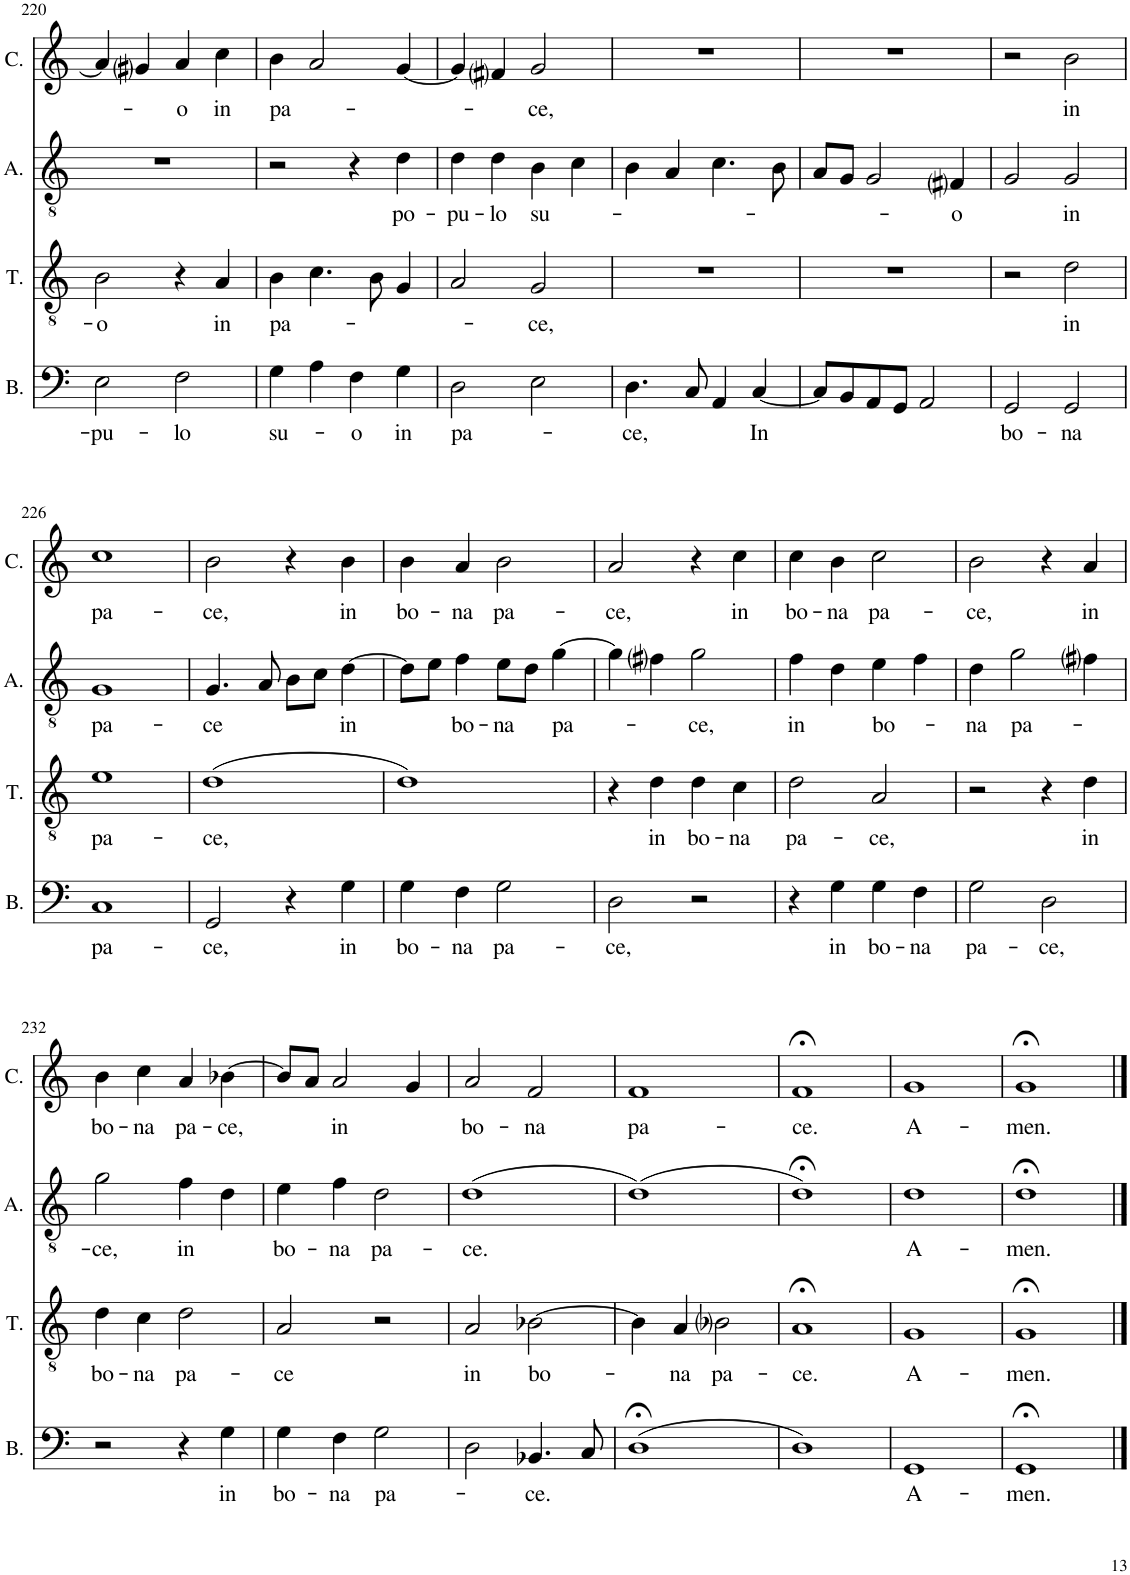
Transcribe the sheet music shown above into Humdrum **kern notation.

**kern	**text	**kern	**text	**kern	**text	**kern	**text
*part4	*part4	*part3	*part3	*part2	*part2	*part1	*part1
*staff4	*staff4	*staff3	*staff3	*staff2	*staff2	*staff1	*staff1
*I"Bassus	*	*I"Tenor	*	*I"Altus	*	*I"Cantus	*
*I'B.	*	*I'T.	*	*I'A.	*	*I'C.	*
!!LO:PB:g=z
*clefF4	*	*clefGv2	*	*clefGv2	*	*clefG2	*
*k[]	*	*k[]	*	*k[]	*	*k[]	*
*M2/2	*	*M2/2	*	*M2/2	*	*M2/2	*
*met(c|)	*	*met(c|)	*	*met(c|)	*	*met(c|)	*
=220	=220	=220	=220	=220	=220	=220	=220
!	!LO:LY:b	!	!LO:LY:b	!	!	!	!
2E\	-pu-	2B\	-o	1r	.	4a/]	.
.	.	.	.	.	.	4g#i/	.
!	!LO:LY:b	!	!	!	!	!	!LO:LY:b
2F\	-lo	4r	.	.	.	4a/	-o
!	!	!	!LO:LY:b	!	!	!	!LO:LY:b
.	.	4A/	in	.	.	4cc\	in
=221	=221	=221	=221	=221	=221	=221	=221
!	!LO:LY:b	!	!LO:LY:b	!	!	!	!LO:LY:b
4G\	su-	4B\	pa-	2r	.	4b\	pa-
4A\	.	4.c\	.	.	.	2a/	.
!	!LO:LY:b	!	!	!	!	!	!
4F\	-o	.	.	4r	.	.	.
.	.	8B\	.	.	.	.	.
!	!LO:LY:b	!	!	!	!LO:LY:b	!	!
4G\	in	4G/	.	4d\	po-	[4g/	.
=222	=222	=222	=222	=222	=222	=222	=222
!	!LO:LY:b	!	!	!	!LO:LY:b	!	!
2D\	pa-	2A/	.	4d\	-pu-	4g/]	.
!	!	!	!	!	!LO:LY:b	!	!
.	.	.	.	4d\	-lo	4f#i/	.
!	!	!	!LO:LY:b	!	!LO:LY:b	!	!LO:LY:b
2E\	.	2G/	-ce,	4B\	su-	2g/	-ce,
.	.	.	.	4c\	.	.	.
=223	=223	=223	=223	=223	=223	=223	=223
!	!LO:LY:b	!	!	!	!	!	!
4.D\	-ce,	1r	.	4B\	.	1r	.
.	.	.	.	4A/	.	.	.
8C/	.	.	.	.	.	.	.
4AA/	.	.	.	4.c\	.	.	.
!	!LO:LY:b	!	!	!	!	!	!
[4C/	In	.	.	.	.	.	.
.	.	.	.	8B\	.	.	.
=224	=224	=224	=224	=224	=224	=224	=224
8C/L]	.	1r	.	8A/L	.	1r	.
8BB/	.	.	.	8G/J	.	.	.
8AA/	.	.	.	2G/	.	.	.
8GG/J	.	.	.	.	.	.	.
2AA/	.	.	.	.	.	.	.
!	!	!	!	!	!LO:LY:b	!	!
.	.	.	.	4F#i/	-o	.	.
=225	=225	=225	=225	=225	=225	=225	=225
!	!LO:LY:b	!	!	!	!	!	!
2GG/	bo-	2r	.	2G/	.	2r	.
!	!LO:LY:b	!	!LO:LY:b	!	!LO:LY:b	!	!LO:LY:b
2GG/	-na	2d\	in	2G/	in	2b\	in
!!LO:LB:g=z
=226	=226	=226	=226	=226	=226	=226	=226
!	!LO:LY:b	!	!LO:LY:b	!	!LO:LY:b	!	!LO:LY:b
1C	pa-	1e	pa-	1G	pa-	1cc	pa-
=227	=227	=227	=227	=227	=227	=227	=227
!	!LO:LY:b	!	!LO:LY:b	!	!LO:LY:b	!	!LO:LY:b
2GG/	-ce,	(1d	-ce,	4.G/	-ce	2b\	-ce,
.	.	.	.	8A/	.	.	.
4r	.	.	.	8B\L	.	4r	.
.	.	.	.	8c\J	.	.	.
!	!LO:LY:b	!	!	!	!LO:LY:b	!	!LO:LY:b
4G\	in	.	.	[4d\	in	4b\	in
=228	=228	=228	=228	=228	=228	=228	=228
!	!LO:LY:b	!	!	!	!	!	!LO:LY:b
4G\	bo-	1d)	.	8d\L]	.	4b\	bo-
.	.	.	.	8e\J	.	.	.
!	!LO:LY:b	!	!	!	!LO:LY:b	!	!LO:LY:b
4F\	-na	.	.	4f\	bo-	4a/	-na
!	!LO:LY:b	!	!	!	!LO:LY:b	!	!LO:LY:b
2G\	pa-	.	.	8e\L	-na	2b\	pa-
.	.	.	.	8d\J	.	.	.
!	!	!	!	!	!LO:LY:b	!	!
.	.	.	.	[4g\	pa-	.	.
=229	=229	=229	=229	=229	=229	=229	=229
!	!LO:LY:b	!	!	!	!	!	!LO:LY:b
2D\	-ce,	4r	.	4g\]	.	2a/	-ce,
!	!	!	!LO:LY:b	!	!	!	!
.	.	4d\	in	4f#i\	.	.	.
!	!	!	!LO:LY:b	!	!LO:LY:b	!	!
2r	.	4d\	bo-	2g\	-ce,	4r	.
!	!	!	!LO:LY:b	!	!	!	!LO:LY:b
.	.	4c\	-na	.	.	4cc\	in
=230	=230	=230	=230	=230	=230	=230	=230
!	!	!	!LO:LY:b	!	!LO:LY:b	!	!LO:LY:b
4r	.	2d\	pa-	4f\	in	4cc\	bo-
!	!LO:LY:b	!	!	!	!	!	!LO:LY:b
4G\	in	.	.	4d\	.	4b\	-na
!	!LO:LY:b	!	!LO:LY:b	!	!LO:LY:b	!	!LO:LY:b
4G\	bo-	2A/	-ce,	4e\	bo-	2cc\	pa-
!	!LO:LY:b	!	!	!	!	!	!
4F\	-na	.	.	4f\	.	.	.
=231	=231	=231	=231	=231	=231	=231	=231
!	!LO:LY:b	!	!	!	!LO:LY:b	!	!LO:LY:b
2G\	pa-	2r	.	4d\	-na	2b\	-ce,
!	!	!	!	!	!LO:LY:b	!	!
.	.	.	.	2g\	pa-	.	.
!	!LO:LY:b	!	!	!	!	!	!
2D\	-ce,	4r	.	.	.	4r	.
!	!	!	!LO:LY:b	!	!	!	!LO:LY:b
.	.	4d\	in	4f#i\	.	4a/	in
!!LO:LB:g=z
=232	=232	=232	=232	=232	=232	=232	=232
!	!	!	!LO:LY:b	!	!LO:LY:b	!	!LO:LY:b
2r	.	4d\	bo-	2g\	-ce,	4b\	bo-
!	!	!	!LO:LY:b	!	!	!	!LO:LY:b
.	.	4c\	-na	.	.	4cc\	-na
!	!	!	!LO:LY:b	!	!LO:LY:b	!	!LO:LY:b
4r	.	2d\	pa-	4f\	in	4a/	pa-
!	!LO:LY:b	!	!	!	!	!	!LO:LY:b
4G\	in	.	.	4d\	.	[4b-X\	-ce,
=233	=233	=233	=233	=233	=233	=233	=233
!	!LO:LY:b	!	!LO:LY:b	!	!LO:LY:b	!	!
4G\	bo-	2A/	-ce	4e\	bo-	8b-/L]	.
.	.	.	.	.	.	8a/J	.
!	!LO:LY:b	!	!	!	!LO:LY:b	!	!LO:LY:b
4F\	-na	.	.	4f\	-na	2a/	in
!	!LO:LY:b	!	!	!	!LO:LY:b	!	!
2G\	pa-	2r	.	2d\	pa-	.	.
.	.	.	.	.	.	4g/	.
=234	=234	=234	=234	=234	=234	=234	=234
!	!	!	!LO:LY:b	!	!LO:LY:b	!	!LO:LY:b
2D\	.	2A/	in	(1d	-ce.	2a/	bo-
!	!LO:LY:b	!	!LO:LY:b	!	!	!	!LO:LY:b
4.BB-X/	-ce.	[2B-X\	bo-	.	.	2f/	-na
8C/	.	.	.	.	.	.	.
=235	=235	=235	=235	=235	=235	=235	=235
!	!	!	!	!	!	!	!LO:LY:b
(1D;<	.	4B-\]	.	(1d)	.	1f	pa-
!	!	!	!LO:LY:b	!	!	!	!
.	.	4A/	-na	.	.	.	.
!	!	!	!LO:LY:b	!	!	!	!
.	.	2B-i\	pa-	.	.	.	.
=236	=236	=236	=236	=236	=236	=236	=236
!	!	!	!LO:LY:b	!	!	!	!LO:LY:b
1D)	.	1A;<	-ce.	1d;<)	.	1f;<	-ce.
=237	=237	=237	=237	=237	=237	=237	=237
!	!LO:LY:b	!	!LO:LY:b	!	!LO:LY:b	!	!LO:LY:b
1GG	A-	1G	A-	1d	A-	1g	A-
=238	=238	=238	=238	=238	=238	=238	=238
!	!LO:LY:b	!	!LO:LY:b	!	!LO:LY:b	!	!LO:LY:b
1GG;<	-men.	1G;<	-men.	1d;<	-men.	1g;<	-men.
==	==	==	==	==	==	==	==
*-	*-	*-	*-	*-	*-	*-	*-
